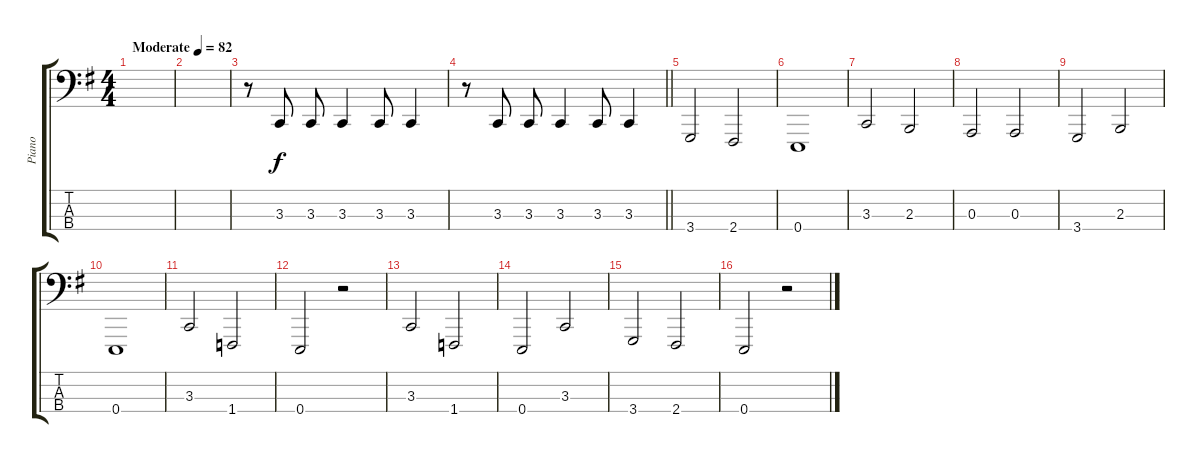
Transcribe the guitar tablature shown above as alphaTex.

\track ("Piano" "Piano") {instrument brightacousticpiano}
\staff {score tabs}
\tuning (G2 D2 A1 E1) {hide}
\ts (4 4)
\tempo (82 "Moderate")
\clef f4
\ks g
|
|
r.8 3.3.8 3.3.8 3.3.4 3.3.8 3.3.4 |
\barLineRight lightlight
r.8 3.3.8 3.3.8 3.3.4 3.3.8 3.3.4 |
3.4.2 2.4.2 |
0.4.1 |
3.3.2 2.3.2 |
0.3.2 0.3.2 |
3.4.2 2.3.2 |
0.4.1 |
3.3.2 1.4.2 |
0.4.2 r.2 |
3.3.2 1.4.2 |
0.4.2 3.3.2 |
3.4.2 2.4.2 |
0.4.2 r.2
